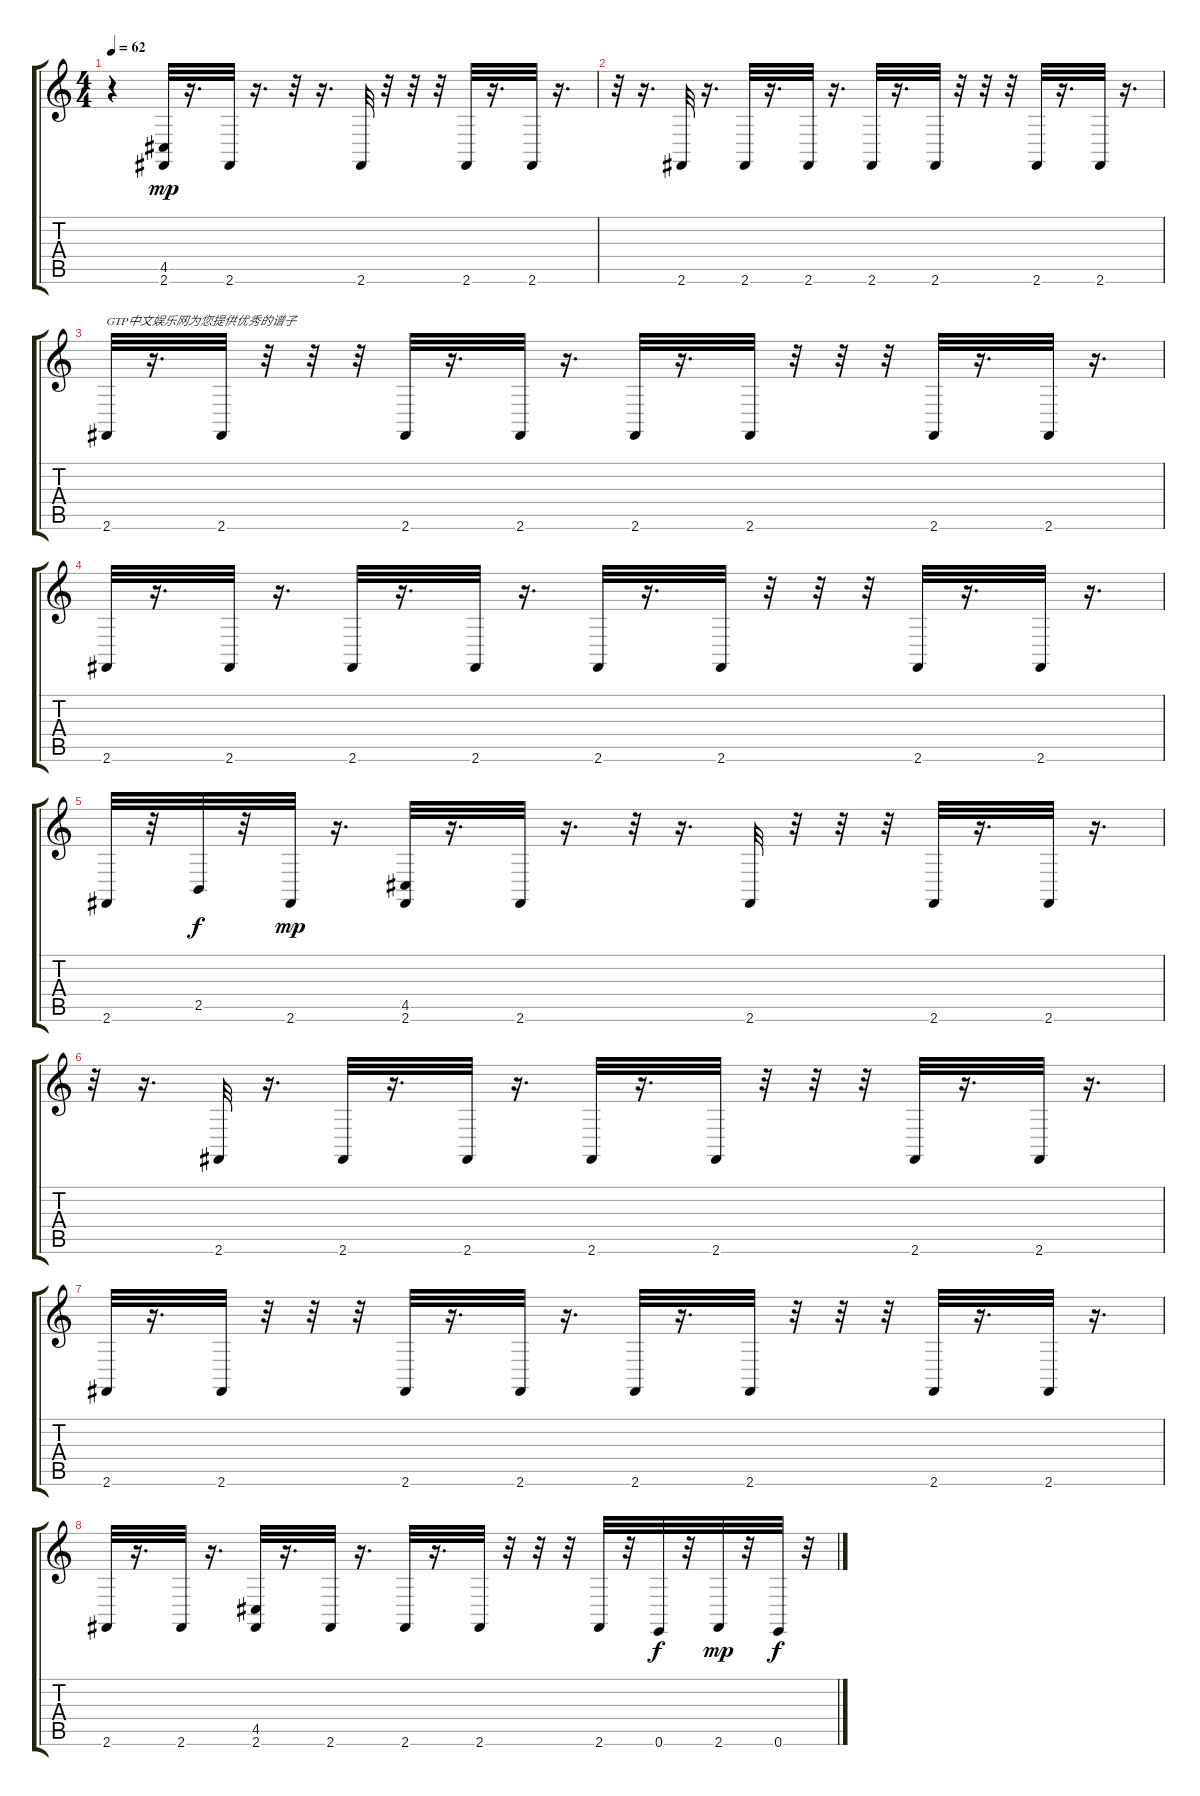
\track "" {instrument acousticgrandpiano}
\staff {score tabs}
\tuning (E4 B3 G3 D3 A2 E2) {hide}
\ts (4 4)
\tempo 62
\clef g2
\ks c
r.4{dy mp instrument acousticgrandpiano} (4.5 2.6).32 r.16{d} 2.6.32 r.16{d} r.32 r.16{d} 2.6.32 r.32 r.32 r.32 2.6.32 r.16{d} 2.6.32 r.16{d} |
r.32 r.16{d} 2.6.32 r.16{d} 2.6.32 r.16{d} 2.6.32 r.16{d} 2.6.32 r.16{d} 2.6.32 r.32 r.32 r.32 2.6.32 r.16{d} 2.6.32 r.16{d} |
2.6.32{txt "GTP中文娱乐网为您提供优秀的谱子"} r.16{d} 2.6.32 r.32 r.32 r.32 2.6.32 r.16{d} 2.6.32 r.16{d} 2.6.32 r.16{d} 2.6.32 r.32 r.32 r.32 2.6.32 r.16{d} 2.6.32 r.16{d} |
2.6.32 r.16{d} 2.6.32 r.16{d} 2.6.32 r.16{d} 2.6.32 r.16{d} 2.6.32 r.16{d} 2.6.32 r.32 r.32 r.32 2.6.32 r.16{d} 2.6.32 r.16{d} |
2.6.32 r.32 2.5.32{dy f} r.32 2.6.32{dy mp} r.16{d} (4.5 2.6).32 r.16{d} 2.6.32 r.16{d} r.32 r.16{d} 2.6.32 r.32 r.32 r.32 2.6.32 r.16{d} 2.6.32 r.16{d} |
r.32 r.16{d} 2.6.32 r.16{d} 2.6.32 r.16{d} 2.6.32 r.16{d} 2.6.32 r.16{d} 2.6.32 r.32 r.32 r.32 2.6.32 r.16{d} 2.6.32 r.16{d} |
2.6.32 r.16{d} 2.6.32 r.32 r.32 r.32 2.6.32 r.16{d} 2.6.32 r.16{d} 2.6.32 r.16{d} 2.6.32 r.32 r.32 r.32 2.6.32 r.16{d} 2.6.32 r.16{d} |
2.6.32 r.16{d} 2.6.32 r.16{d} (4.5 2.6).32 r.16{d} 2.6.32 r.16{d} 2.6.32 r.16{d} 2.6.32 r.32 r.32 r.32 2.6.32 r.32 0.6.32{dy f} r.32 2.6.32{dy mp} r.32 0.6.32{dy f} r.32
